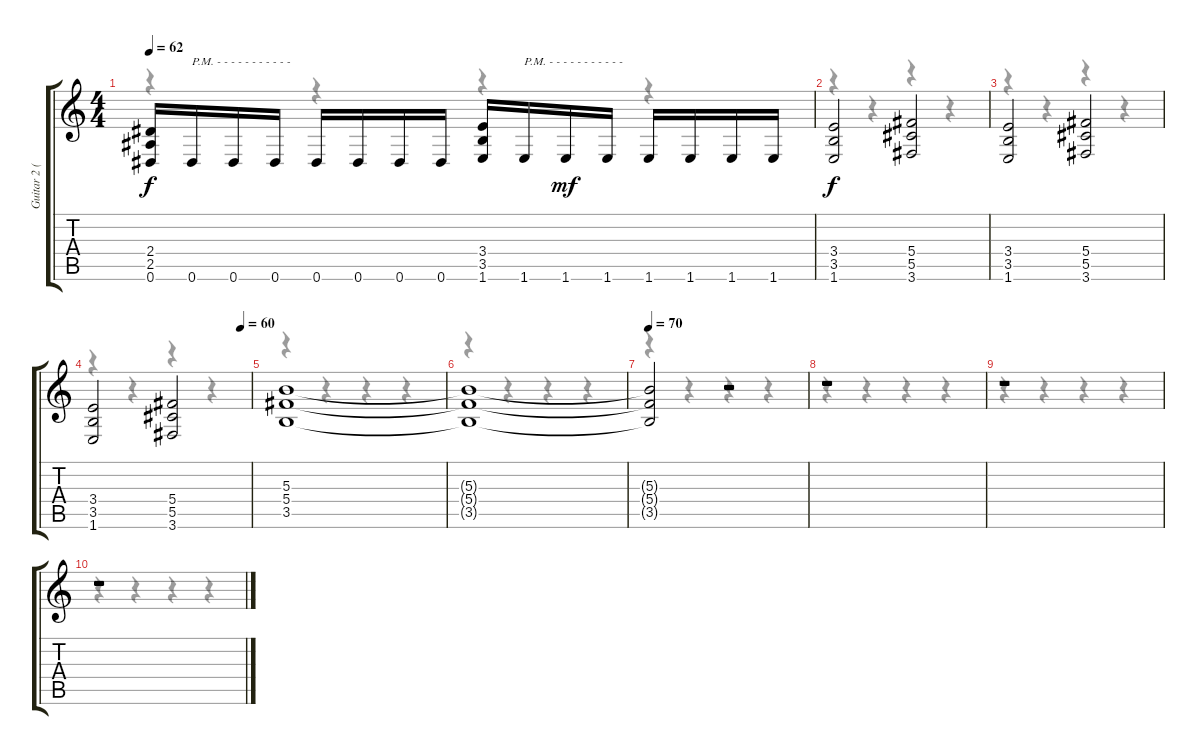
\track ("Guitar 2 (Izzy)" "Guitar 2 (") {instrument distortionguitar}
\staff {score tabs}
\tuning (Eb4 Bb3 Gb3 Db3 Ab2 Eb2) {hide}
\voice
\ts (4 4)
\tempo 62
\clef g2
\ks c
(2.4 2.5 0.6).16{dy f} 0.6.16{txt "P.M. - - - - - - - - - - - "} 0.6.16 0.6.16 0.6.16 0.6.16 0.6.16 0.6.16 (3.4 3.5 1.6).16 1.6.16{txt "P.M. - - - - - - - - - - - "} 1.6.16{dy mf} 1.6.16 1.6.16 1.6.16 1.6.16 1.6.16 |
(3.4 3.5 1.6).2{dy f} (5.4 5.5 3.6).2 |
(3.4 3.5 1.6).2 (5.4 5.5 3.6).2 |
\tempo (60 0.9375)
(3.4 3.5 1.6).2 (5.4 5.5 3.6).2 |
(5.3 5.4 3.5).1 |
(5.3{t} 5.4{t} 3.5{t}).1 |
\tempo 70
(5.3{t} 5.4{t} 3.5{t}).2 r.2 |
r.1 |
r.1 |
r.1
\voice
\clef g2
\ottava regular
\simile none
\ks c
r.4{dy f} r.4 r.4 r.4 |
r.4 r.4 r.4 r.4 |
r.4 r.4 r.4 r.4 |
r.4 r.4 r.4 r.4 |
r.4 r.4 r.4 r.4 |
r.4 r.4 r.4 r.4 |
r.4 r.4 r.4 r.4 |
r.4 r.4 r.4 r.4 |
r.4 r.4 r.4 r.4 |
r.4 r.4 r.4 r.4
